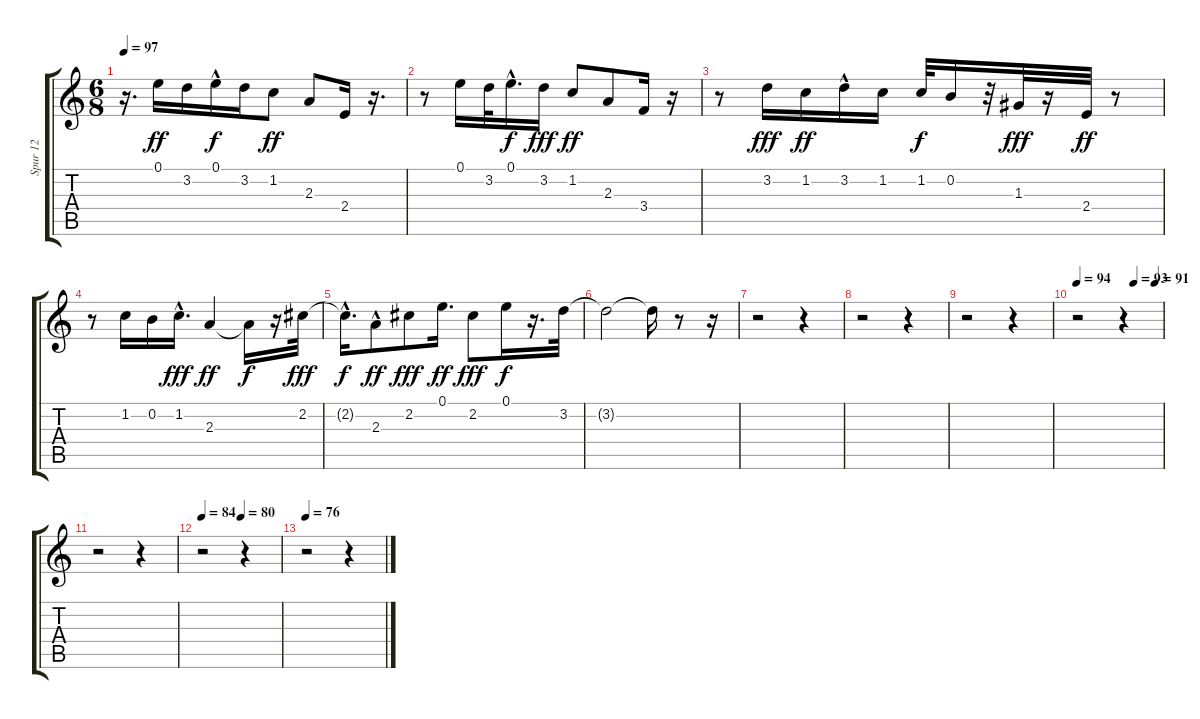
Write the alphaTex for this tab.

\track ("Spur 12" "Spur 12") {instrument overdrivenguitar}
\staff {score tabs}
\tuning (E4 B3 G3 D3 A2 E2) {hide}
\ts (6 8)
\tempo 97
\clef g2
\ks c
r.16{d dy ff} 0.1.16 3.2.16 0.1{hac}.16{dy f} 3.2.16 1.2.8{dy ff} 2.3.8 2.4.16 r.16{d} |
r.8 0.1.16 3.2.32 0.1{hac}.16{d dy f} 3.2.16{dy fff} 1.2.8{dy ff} 2.3.8 3.4.16 r.16 |
r.8 3.2.16{dy fff} 1.2.16{dy ff} 3.2{hac}.16 1.2.16 1.2.32{dy f} 0.2.16 r.32 1.3.32{dy fff} r.16 2.4.32{dy ff} r.8 |
r.8 1.2.16 0.2.16 1.2{hac}.16{d dy fff} 2.3.4{dy ff} 2.3{t}.16{dy f} r.16 2.2.32{dy fff} |
2.2{hac t}.16{d dy f} 2.3{hac}.8{dy ff} 2.2.8{dy fff} 0.1.16{d dy ff} 2.2.8{dy fff} 0.1.16{dy f} r.16{d} 3.2.32 |
3.2{t}.2 3.2{t}.16 r.8 r.16 |
r.2 r.4 |
r.2 r.4 |
r.2 r.4 |
\tempo 94
\tempo (93 0.6666666666666666)
\tempo (91 0.9166666666666666)
r.2 r.4 |
r.2 r.4 |
\tempo 84
\tempo (80 0.5)
r.2 r.4 |
\tempo 76
r.2 r.4
